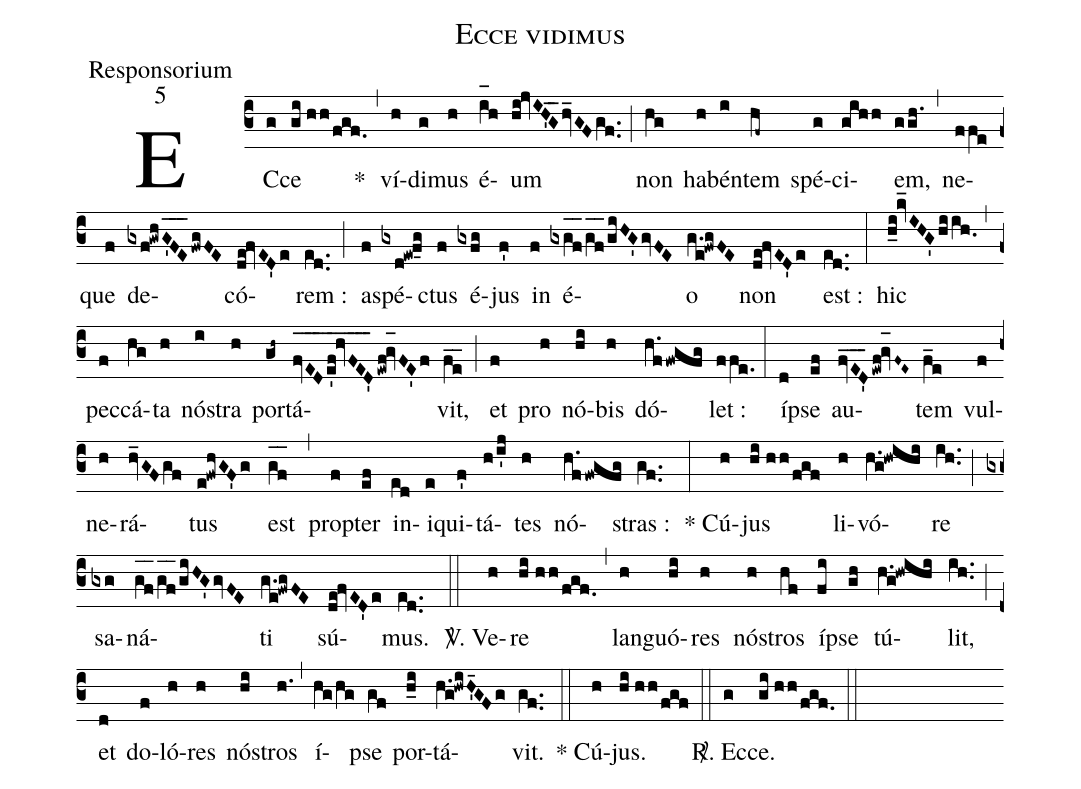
name:Ecce vidimus ;
office-part:Responsorium;
mode:5;
%%
(c3) EC(g)ce(gi//hh/fgf.) *(,) ví(h)di(g)mus(h) é(i_[oh:h]h)um(hi!jvIH'_5G_2/hv_GFgf..) (;) non(hg) ha(h)bén(i)tem(hf~) spé(g)ci(gihh)em,(ggh.) (,) ne(ffe)que(f) de(gxf!gwhG'_[oh:h]F_[oh:h]E_[oh:h]/fwgFE)có(de!fvED'e)rem :(ed..) (;) a(f)spé(gxd!ew!f_4g)ctus(f) é(gxfg)jus(f') <nlba>in(f) é(gxg_[oh:h]f_2[oh:h]/g_[oh:h]f_[oh:h]/giHG'/gvFE)o</nlba>(g.e!fwgFE) non(de!fvED'e) est :(ed..) (:) hic(h_i!kv_IHG'/hiih.0) (,) pec(f)cá(hg)ta(h) nó(i)stra(h) por(gh~)tá(fv_E_D_e'f_!hv_F_E_D'_3/ewf!gv_[oh:h]FE'f)vit,(fe__) (;) et(f) pro(h) nó(hi)bis(h) dó(h.f/fwgfg)let :(ffe.) (:) í(d)pse(ef) au(fv_E_D'_3/!ewf!gv_[oh:h]F~E~)tem(f_e) vul(f)ne(h)rá(hv_GFgf)tus(e!fwhGF'g) est(g_[oh:h]f_[oh:h]) (,) pro(f)pter(ef) in(ed)i(e)qui(f')tá(h/i'j)tes(h) nó(h.ffwgfg)stras :(gf..) (:) * Cú(h)jus(hi//hh/fgf) li(h)vó(h.g!hwihi)re(ih..) (;) sa(gxg)ná(g_[oh:h]f_2[oh:h]/g_[oh:h]f_[oh:h]/giHG'/gvFE)ti(g.e!fwgFE) sú(de!fvED'e)mus.(ed..) (::) <sp>V/</sp>. Ve(h)re(hi//hh/fgf.) (,) lan(h)guó(hi)res(h) nó(h)stros(hf) í(fi)pse(gh) tú(h.g!hwihi)lit,(ih..) (;) et(d) do(f)ló(h)res(h) nó(hi)stros(h.) (,) í(hg/hg)pse(gf) por(h_i)tá(h.g!hwiH'_4GFg)vit.(gf..) (::) * Cú(h)jus.(hi//hh/fgf) (::) <sp>R/</sp>. Ec(g)ce.(gi//hh/fgf.) (::)
